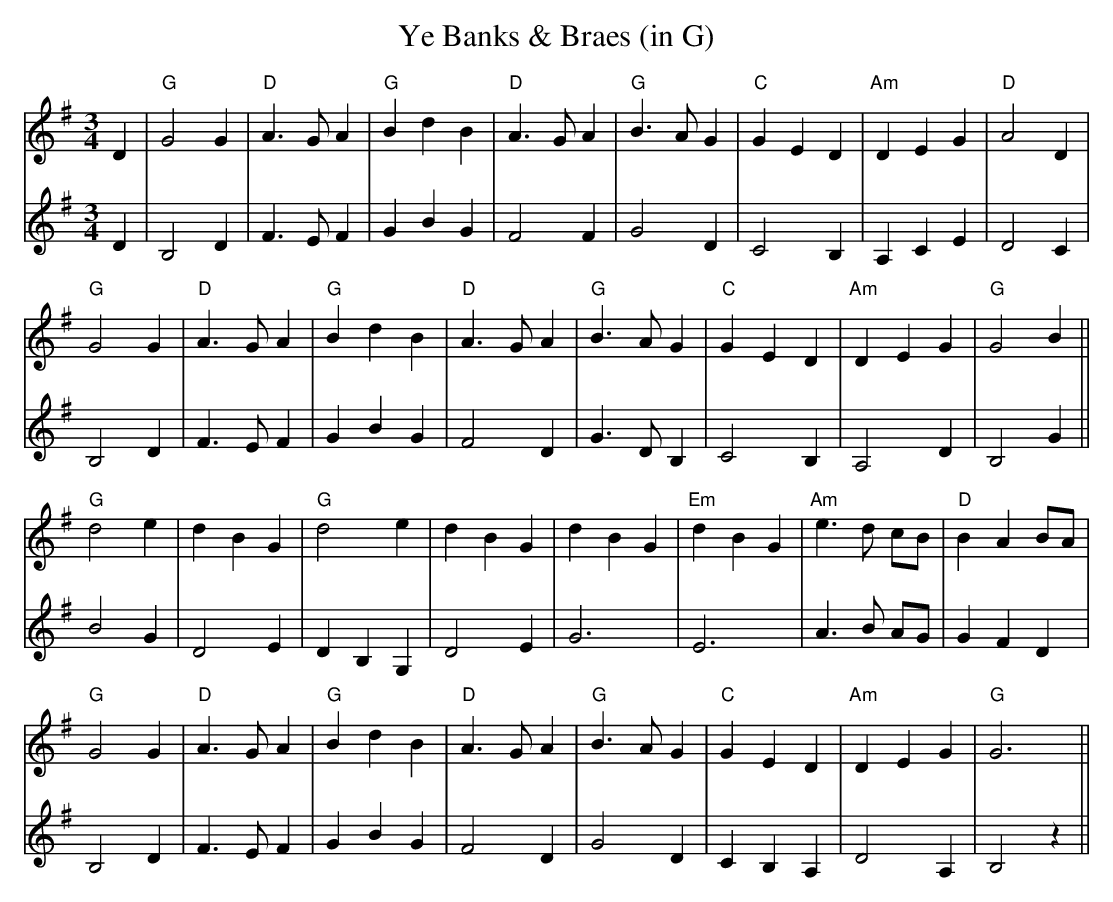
X:1
T:Ye Banks & Braes (in G)
M:3/4
L:1/4
K:G
V:1
D | "G"G2G | "D"A3/2 G/2 A | "G"BdB | "D" A3/2 G/2 A | "G"B3/2 A/2 G |"C"GED | "Am"DEG | "D"A2D |
"G"G2G |"D"A3/2 G/2 A | "G"BdB |"D" A3/2 G/2 A |"G"B3/2 A/2 G |"C"GED |"Am"DEG |"G"G2 B||
"G"d2 e| d B G|"G"d2 e| d B G|d B G|"Em"d B G|"Am"e3/2 d/2 c/2B/2|"D"B A B/2A/2|
 "G"G2G | "D"A3/2 G/2 A | "G"BdB | "D" A3/2 G/2 A |"G"B3/2 A/2 G |"C"GED |"Am"DEG |"G"G3||
V:2
D | B,2D| F3/2 E/2 F| GBG | F2 F|G2 D| C2 B,|A,CE| D2C|
B,2D| F3/2 E/2 F| GBG| F2D| G3/2 D/2 B,|C2 B,|A,2 D|B,2 G||
B2 G| D2 E|DB,G,|D2 E| G3| E3| A3/2 B/2 A/2G/2| GFD|
B,2D| F3/2 E/2 F| GBG| F2D|G2 D| CB,A,| D2 A,| B,2 z||
